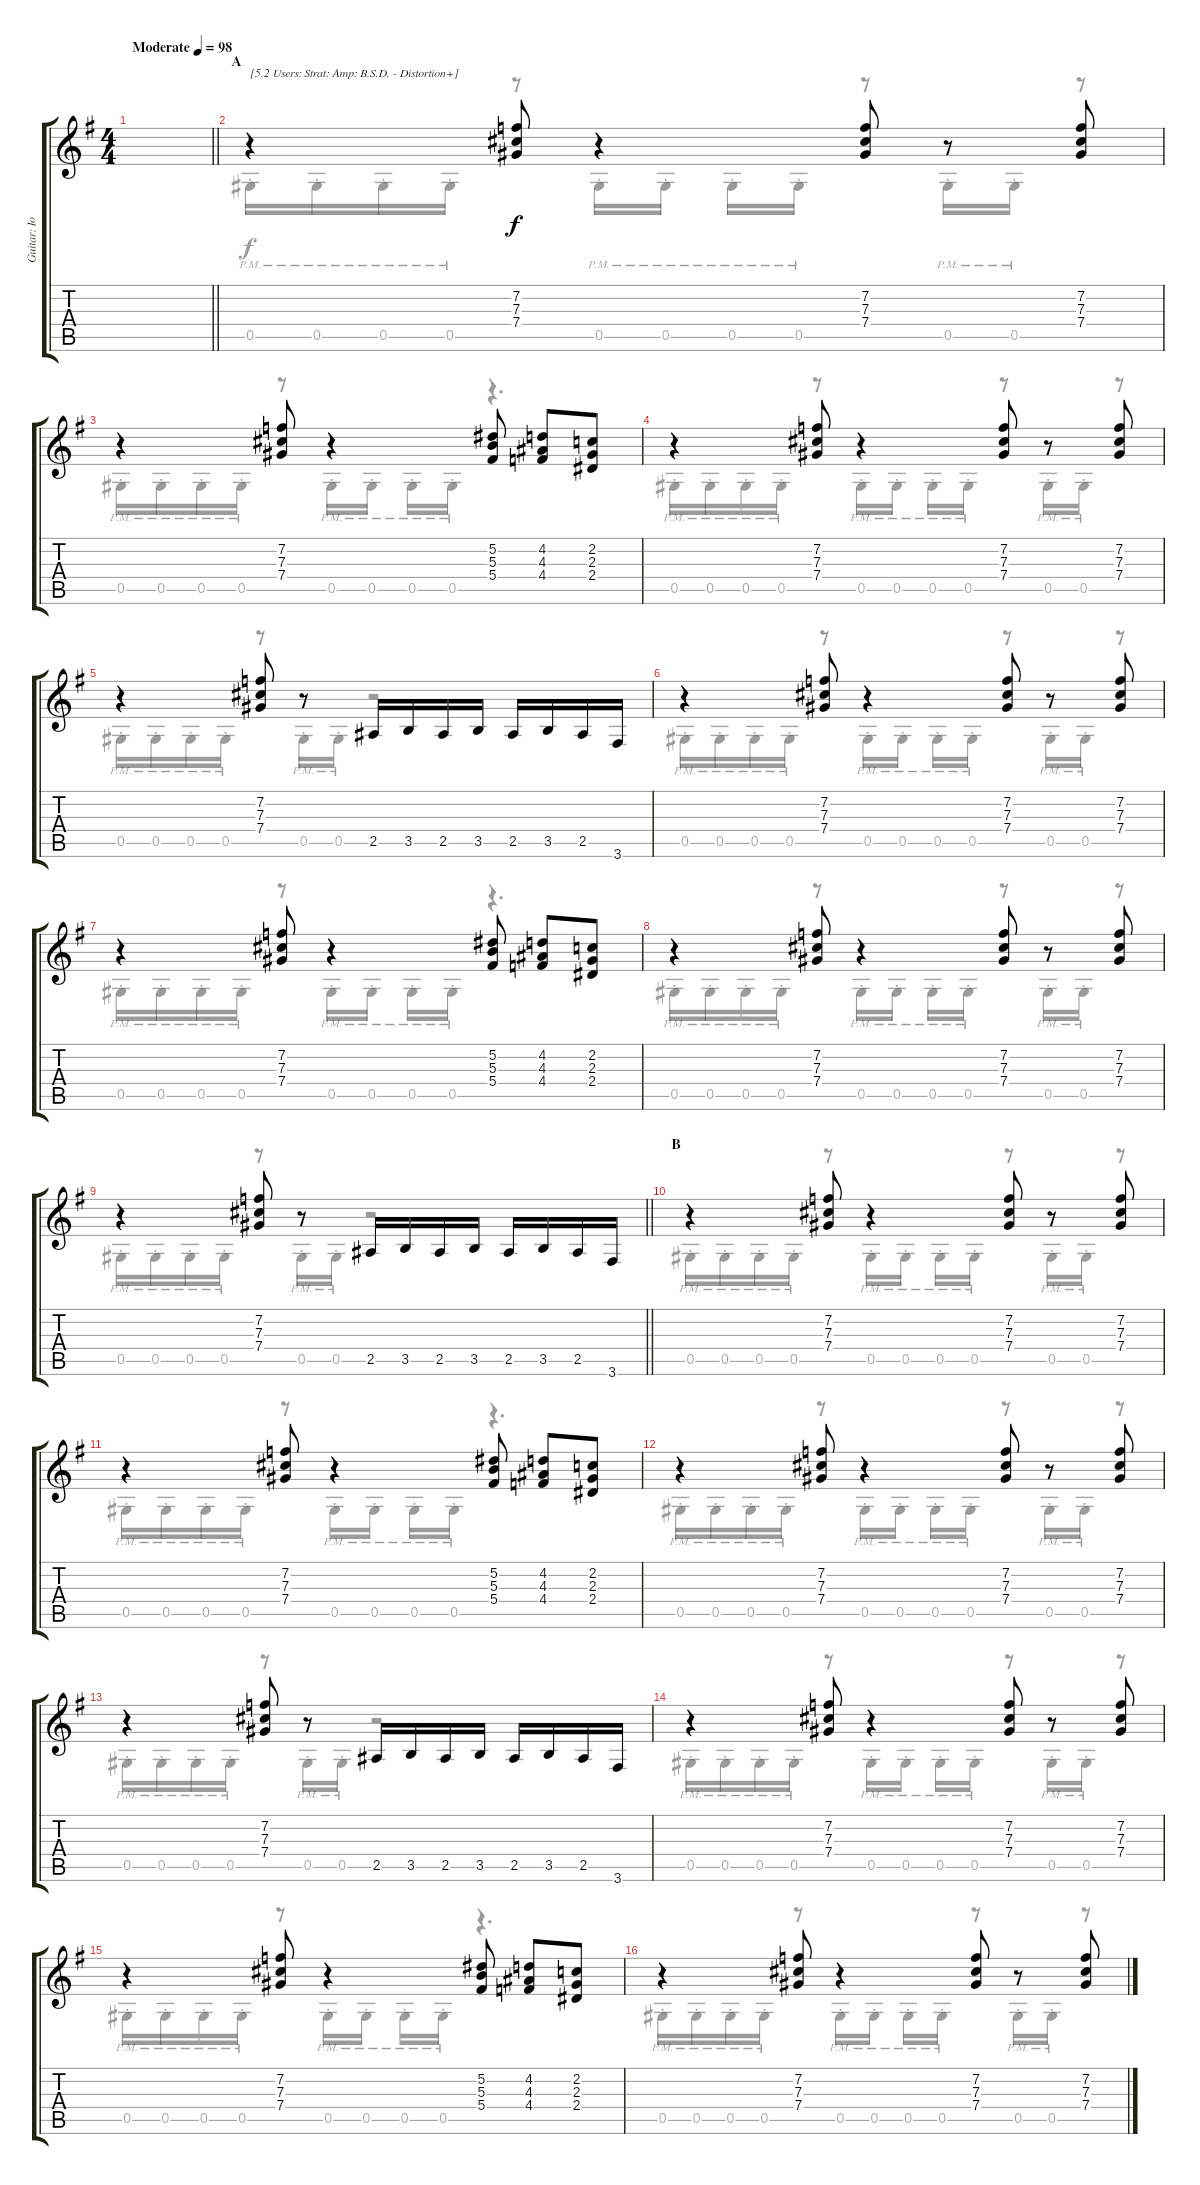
\track ("Guitar: Iommi" "Guitar: Io") {instrument distortionguitar}
\staff {score tabs}
\tuning (Eb4 Bb3 Gb3 Db3 Ab2 Eb2) {hide}
\voice
\ts (4 4)
\tempo (98 "Moderate")
\clef g2
\barLineRight lightlight
\ks g
|
\section ("" "A")
r.4{txt "[5.2 Users: Strat: Amp: B.S.D. - Distortion+]"} (7.2 7.3 7.4).8 r.4 (7.2 7.3 7.4).8 r.8 (7.2 7.3 7.4).8 |
r.4 (7.2 7.3 7.4).8 r.4 (5.2 5.3 5.4).8 (4.2 4.3 4.4).8 (2.2 2.3 2.4).8 |
r.4 (7.2 7.3 7.4).8 r.4 (7.2 7.3 7.4).8 r.8 (7.2 7.3 7.4).8 |
r.4 (7.2 7.3 7.4).8 r.8 2.5.16 3.5.16 2.5.16 3.5.16 2.5.16 3.5.16 2.5.16 3.6.16 |
r.4 (7.2 7.3 7.4).8 r.4 (7.2 7.3 7.4).8 r.8 (7.2 7.3 7.4).8 |
r.4 (7.2 7.3 7.4).8 r.4 (5.2 5.3 5.4).8 (4.2 4.3 4.4).8 (2.2 2.3 2.4).8 |
r.4 (7.2 7.3 7.4).8 r.4 (7.2 7.3 7.4).8 r.8 (7.2 7.3 7.4).8 |
\barLineRight lightlight
r.4 (7.2 7.3 7.4).8 r.8 2.5.16 3.5.16 2.5.16 3.5.16 2.5.16 3.5.16 2.5.16 3.6.16 |
\section ("" "B")
r.4 (7.2 7.3 7.4).8 r.4 (7.2 7.3 7.4).8 r.8 (7.2 7.3 7.4).8 |
r.4 (7.2 7.3 7.4).8 r.4 (5.2 5.3 5.4).8 (4.2 4.3 4.4).8 (2.2 2.3 2.4).8 |
r.4 (7.2 7.3 7.4).8 r.4 (7.2 7.3 7.4).8 r.8 (7.2 7.3 7.4).8 |
r.4 (7.2 7.3 7.4).8 r.8 2.5.16 3.5.16 2.5.16 3.5.16 2.5.16 3.5.16 2.5.16 3.6.16 |
r.4 (7.2 7.3 7.4).8 r.4 (7.2 7.3 7.4).8 r.8 (7.2 7.3 7.4).8 |
r.4 (7.2 7.3 7.4).8 r.4 (5.2 5.3 5.4).8 (4.2 4.3 4.4).8 (2.2 2.3 2.4).8 |
r.4 (7.2 7.3 7.4).8 r.4 (7.2 7.3 7.4).8 r.8 (7.2 7.3 7.4).8
\voice
\clef g2
\ottava regular
\simile none
\barLineRight lightlight
\ks g
|
0.5{pm st}.16 0.5{pm st}.16 0.5{pm st}.16 0.5{pm st}.16 r.8 0.5{pm st}.16 0.5{pm st}.16 0.5{pm st}.16 0.5{pm st}.16 r.8 0.5{pm st}.16 0.5{pm st}.16 r.8 |
0.5{pm st}.16 0.5{pm st}.16 0.5{pm st}.16 0.5{pm st}.16 r.8 0.5{pm st}.16 0.5{pm st}.16 0.5{pm st}.16 0.5{pm st}.16 r.4{d} |
0.5{pm st}.16 0.5{pm st}.16 0.5{pm st}.16 0.5{pm st}.16 r.8 0.5{pm st}.16 0.5{pm st}.16 0.5{pm st}.16 0.5{pm st}.16 r.8 0.5{pm st}.16 0.5{pm st}.16 r.8 |
0.5{pm st}.16 0.5{pm st}.16 0.5{pm st}.16 0.5{pm st}.16 r.8 0.5{pm st}.16 0.5{pm st}.16 r.2 |
0.5{pm st}.16 0.5{pm st}.16 0.5{pm st}.16 0.5{pm st}.16 r.8 0.5{pm st}.16 0.5{pm st}.16 0.5{pm st}.16 0.5{pm st}.16 r.8 0.5{pm st}.16 0.5{pm st}.16 r.8 |
0.5{pm st}.16 0.5{pm st}.16 0.5{pm st}.16 0.5{pm st}.16 r.8 0.5{pm st}.16 0.5{pm st}.16 0.5{pm st}.16 0.5{pm st}.16 r.4{d} |
0.5{pm st}.16 0.5{pm st}.16 0.5{pm st}.16 0.5{pm st}.16 r.8 0.5{pm st}.16 0.5{pm st}.16 0.5{pm st}.16 0.5{pm st}.16 r.8 0.5{pm st}.16 0.5{pm st}.16 r.8 |
\barLineRight lightlight
0.5{pm st}.16 0.5{pm st}.16 0.5{pm st}.16 0.5{pm st}.16 r.8 0.5{pm st}.16 0.5{pm st}.16 r.2 |
0.5{pm st}.16 0.5{pm st}.16 0.5{pm st}.16 0.5{pm st}.16 r.8 0.5{pm st}.16 0.5{pm st}.16 0.5{pm st}.16 0.5{pm st}.16 r.8 0.5{pm st}.16 0.5{pm st}.16 r.8 |
0.5{pm st}.16 0.5{pm st}.16 0.5{pm st}.16 0.5{pm st}.16 r.8 0.5{pm st}.16 0.5{pm st}.16 0.5{pm st}.16 0.5{pm st}.16 r.4{d} |
0.5{pm st}.16 0.5{pm st}.16 0.5{pm st}.16 0.5{pm st}.16 r.8 0.5{pm st}.16 0.5{pm st}.16 0.5{pm st}.16 0.5{pm st}.16 r.8 0.5{pm st}.16 0.5{pm st}.16 r.8 |
0.5{pm st}.16 0.5{pm st}.16 0.5{pm st}.16 0.5{pm st}.16 r.8 0.5{pm st}.16 0.5{pm st}.16 r.2 |
0.5{pm st}.16 0.5{pm st}.16 0.5{pm st}.16 0.5{pm st}.16 r.8 0.5{pm st}.16 0.5{pm st}.16 0.5{pm st}.16 0.5{pm st}.16 r.8 0.5{pm st}.16 0.5{pm st}.16 r.8 |
0.5{pm st}.16 0.5{pm st}.16 0.5{pm st}.16 0.5{pm st}.16 r.8 0.5{pm st}.16 0.5{pm st}.16 0.5{pm st}.16 0.5{pm st}.16 r.4{d} |
0.5{pm st}.16 0.5{pm st}.16 0.5{pm st}.16 0.5{pm st}.16 r.8 0.5{pm st}.16 0.5{pm st}.16 0.5{pm st}.16 0.5{pm st}.16 r.8 0.5{pm st}.16 0.5{pm st}.16 r.8
